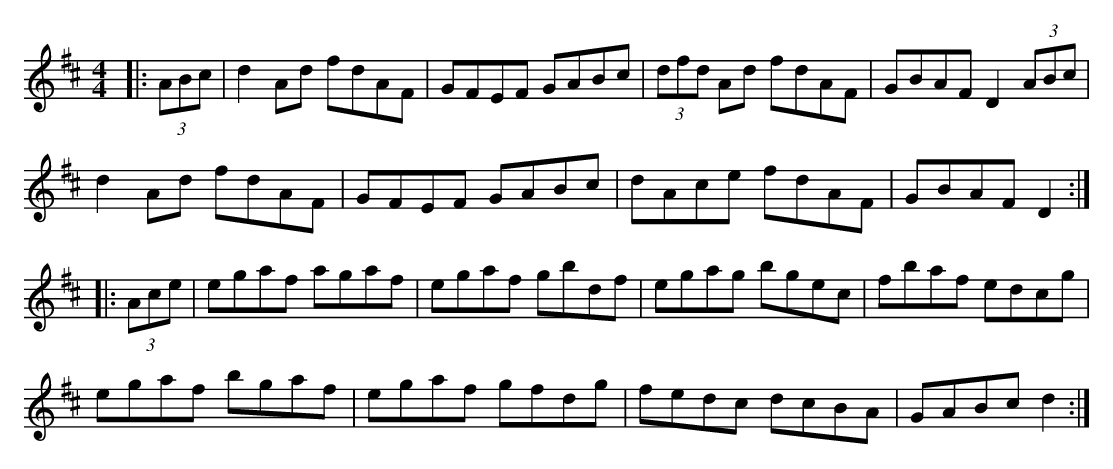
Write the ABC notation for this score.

X:1
M:4/4
K:D
|:(3ABc|d2 Ad fdAF|GFEF GABc|(3dfd Ad fdAF|GBAF D2 (3ABc|
d2 Ad fdAF|GFEF GABc|dAce fdAF|GBAF D2:|
|:(3Ace|egaf agaf|egaf gbdf|egag bgec|fbaf edcg|
egaf bgaf|egaf gfdg|fedc dcBA|GABc d2:|
